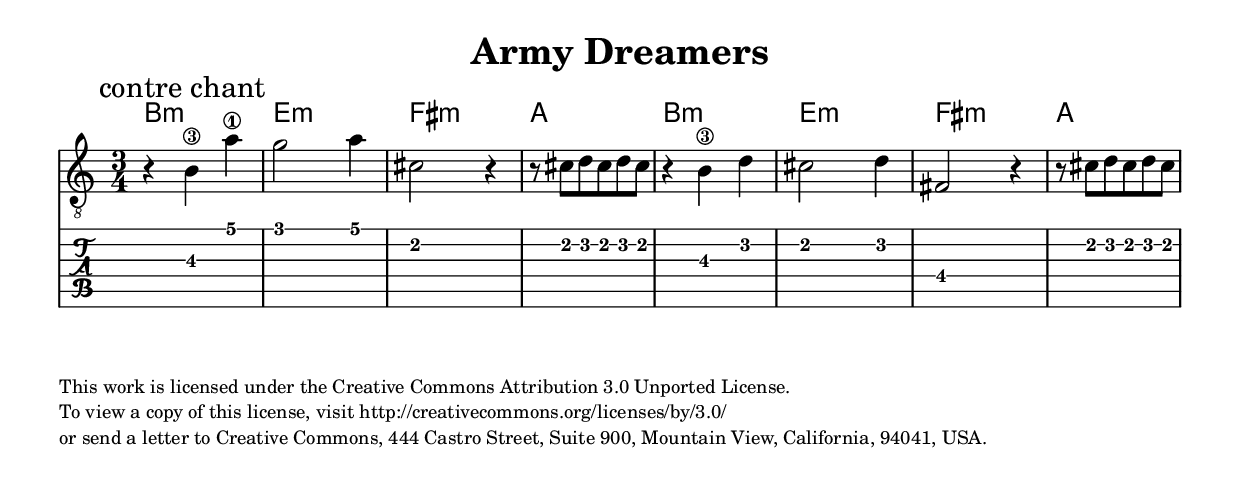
\include "common/functions.ly"
\include "common/baselayout.ly"


\header{
  title = "Army Dreamers"
}

theme = \relative  {
	\time 3/4
	r4 \mark "contre chant"
	b\3 a'\1 g2 a4 cis,2 r4
	r8 cis8 d cis d cis 
	r4 b\3 d cis2 d4 fis,2 r4
	r8 cis'8 d cis d cis 
	
	
		
}

harmonies =  \chordmode {
	\time 3/4
    b2.:m e:m fis:m a 
	b2.:m e:m fis:m a 
}


\baseTab \theme \harmonies

\markup {
	\abs-fontsize #9
	\column {
		\line { This work is licensed under the Creative Commons Attribution 3.0 Unported License.}
		\line { To view a copy of this license, visit http://creativecommons.org/licenses/by/3.0/ }
		\line {or send a letter to Creative Commons, 444 Castro Street, Suite 900, Mountain View, California, 94041, USA. }
	}
}




\version "2.12.3"  % necessary for upgrading to future LilyPond versions.
